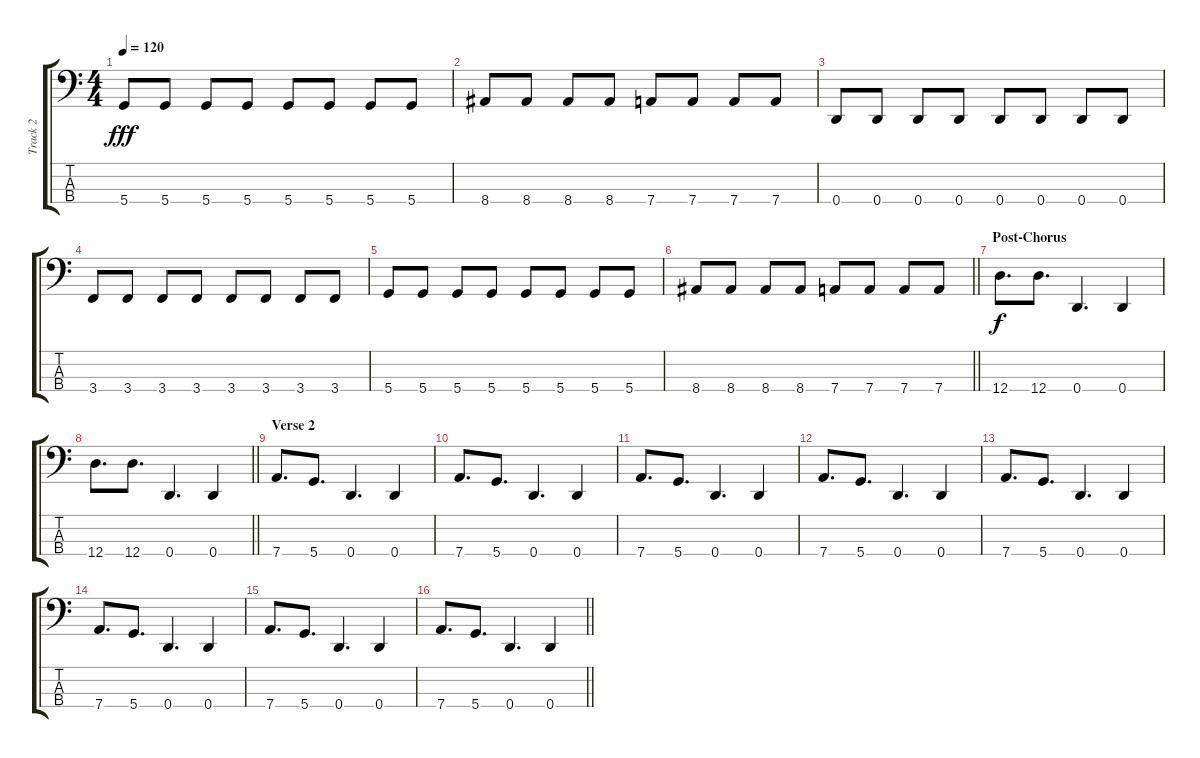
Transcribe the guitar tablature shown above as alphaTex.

\track ("Track 2" "Track 2") {instrument electricbassfinger}
\staff {score tabs}
\tuning (G2 D2 A1 D1) {hide}
\ts (4 4)
\tempo 120
\clef f4
\ks c
5.4.8{dy fff} 5.4.8 5.4.8 5.4.8 5.4.8 5.4.8 5.4.8 5.4.8 |
8.4.8 8.4.8 8.4.8 8.4.8 7.4.8 7.4.8 7.4.8 7.4.8 |
0.4.8 0.4.8 0.4.8 0.4.8 0.4.8 0.4.8 0.4.8 0.4.8 |
3.4.8 3.4.8 3.4.8 3.4.8 3.4.8 3.4.8 3.4.8 3.4.8 |
5.4.8 5.4.8 5.4.8 5.4.8 5.4.8 5.4.8 5.4.8 5.4.8 |
\barLineRight lightlight
8.4.8 8.4.8 8.4.8 8.4.8 7.4.8 7.4.8 7.4.8 7.4.8 |
\section ("" "Post-Chorus")
12.4.8{d dy f} 12.4.8{d} 0.4.4{d} 0.4.4 |
\barLineRight lightlight
12.4.8{d} 12.4.8{d} 0.4.4{d} 0.4.4 |
\section ("" "Verse 2")
7.4.8{d} 5.4.8{d} 0.4.4{d} 0.4.4 |
7.4.8{d} 5.4.8{d} 0.4.4{d} 0.4.4 |
7.4.8{d} 5.4.8{d} 0.4.4{d} 0.4.4 |
7.4.8{d} 5.4.8{d} 0.4.4{d} 0.4.4 |
7.4.8{d} 5.4.8{d} 0.4.4{d} 0.4.4 |
7.4.8{d} 5.4.8{d} 0.4.4{d} 0.4.4 |
7.4.8{d} 5.4.8{d} 0.4.4{d} 0.4.4 |
\barLineRight lightlight
7.4.8{d} 5.4.8{d} 0.4.4{d} 0.4.4
